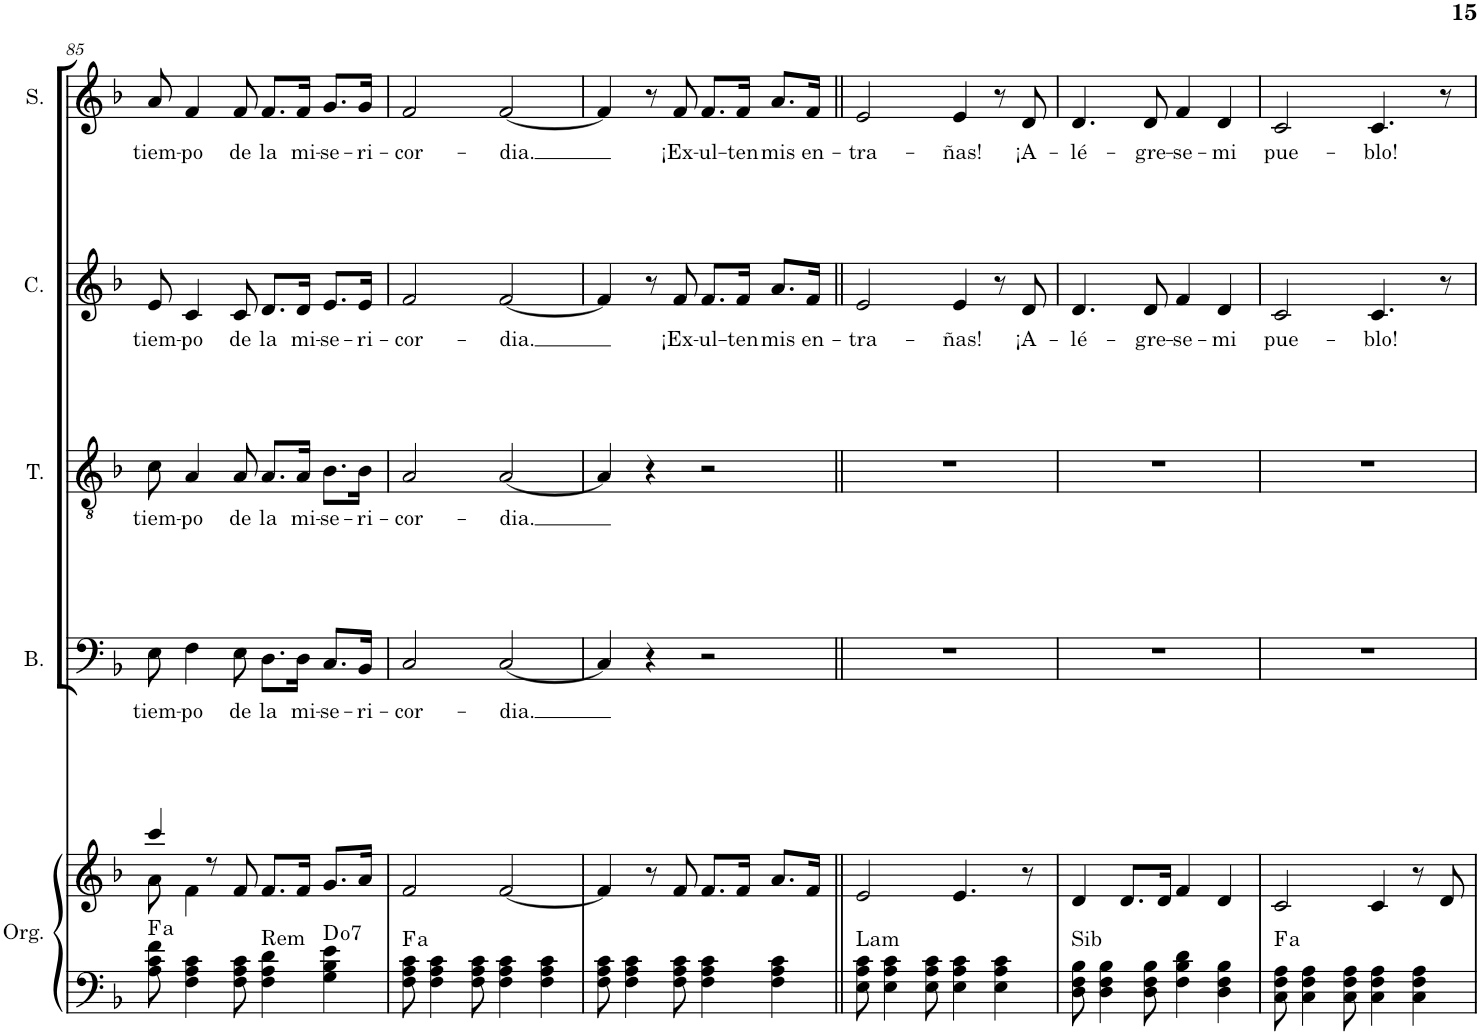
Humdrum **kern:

**kern	**kern	**harte	**kern	**text	**kern	**text	**kern	**text	**kern	**text
*part5	*part5	*part5	*part4	*part4	*part3	*part3	*part2	*part2	*part1	*part1
*staff6	*staff5	*	*staff4	*staff4	*staff3	*staff3	*staff2	*staff2	*staff1	*staff1
*I"Órgano	*	*	*I"Bajo	*	*I"Tenor	*	*I"Contralto	*	*I"Soprano	*
*	*	*	*I'B.	*	*I'T.	*	*I'C.	*	*I'S.	*
!!LO:PB:g=z
*clefF4	*clefG2	*	*clefF4	*	*clefGv2	*	*clefG2	*	*clefG2	*
*k[b-]	*k[b-]	*	*k[b-]	*	*k[b-]	*	*k[b-]	*	*k[b-]	*
*M4/4	*M4/4	*	*M4/4	*	*M4/4	*	*M4/4	*	*M4/4	*
=85	=85	=85	=85	=85	=85	=85	=85	=85	=85	=85
*	*^	*	*	*	*	*	*	*	*	*
!	!	!	!LO:H:kt=a	!	!LO:LY:b	!	!LO:LY:b	!	!LO:LY:b	!	!LO:LY:b
8A\ 8c\ 8f\	4ccc/	8a\	.	8E\	tiem-	8c\	tiem-	8e/	tiem-	8a/	tiem-
!	!	!	!	!	!LO:LY:b	!	!LO:LY:b	!	!LO:LY:b	!	!LO:LY:b
4F\ 4A\ 4c\	.	4f\	.	4F\	-po	4A/	-po	4c/	-po	4f/	-po
.	8r	.	.	.	.	.	.	.	.	.	.
!	!	!	!	!	!LO:LY:b	!	!LO:LY:b	!	!LO:LY:b	!	!LO:LY:b
8F\ 8A\ 8c\	8f/	2ryy	.	8E\	de	8A/	de	8c/	de	8f/	de
!	!	!	!LO:H:kt=Rem	!	!LO:LY:b	!	!LO:LY:b	!	!LO:LY:b	!	!LO:LY:b
4F\ 4A\ 4d\	8.f/L	.	N	8.D\L	la	8.A/L	la	8.d/L	la	8.f/L	la
!	!	!	!	!	!LO:LY:b	!	!LO:LY:b	!	!LO:LY:b	!	!LO:LY:b
.	16f/Jk	.	.	16D\Jk	mi-	16A/Jk	mi-	16d/Jk	mi-	16f/Jk	mi-
!	!	!	!LO:H:kt=7	!	!LO:LY:b	!	!LO:LY:b	!	!LO:LY:b	!	!LO:LY:b
4G\ 4B-\ 4e\	8.g/L	.	D:dim7	8.C/L	-se-	8.B-\L	-se-	8.e/L	-se-	8.g/L	-se-
.	.	8ryy	.	.	.	.	.	.	.	.	.
!	!	!	!	!	!LO:LY:b	!	!LO:LY:b	!	!LO:LY:b	!	!LO:LY:b
.	16a/Jk	.	.	16BB-/Jk	-ri-	16B-\Jk	-ri-	16e/Jk	-ri-	16g/Jk	-ri-
*	*v	*v	*	*	*	*	*	*	*	*	*
=86	=86	=86	=86	=86	=86	=86	=86	=86	=86	=86
!	!	!LO:H:kt=a	!	!LO:LY:b	!	!LO:LY:b	!	!LO:LY:b	!	!LO:LY:b
8F\ 8A\ 8c\	2f/	.	2C/	-cor-	2A/	-cor-	2f/	-cor-	2f/	-cor-
4F\ 4A\ 4c\	.	.	.	.	.	.	.	.	.	.
8F\ 8A\ 8c\	.	.	.	.	.	.	.	.	.	.
!	!	!	!	!LO:LY:b	!	!LO:LY:b	!	!LO:LY:b	!	!LO:LY:b
4F\ 4A\ 4c\	[2f/	.	[2C/	-dia.	[2A/	-dia.	[2f/	-dia.	[2f/	-dia.
4F\ 4A\ 4c\	.	.	.	.	.	.	.	.	.	.
=87	=87	=87	=87	=87	=87	=87	=87	=87	=87	=87
8F\ 8A\ 8c\	4f/]	.	4C/]	.	4A/]	.	4f/]	.	4f/]	.
4F\ 4A\ 4c\	.	.	.	.	.	.	.	.	.	.
.	8r	.	4r	.	4r	.	8r	.	8r	.
!	!	!	!	!	!	!	!	!LO:LY:b	!	!LO:LY:b
8F\ 8A\ 8c\	8f/	.	.	.	.	.	8f/	¡Ex-	8f/	¡Ex-
!	!	!	!	!	!	!	!	!LO:LY:b	!	!LO:LY:b
4F\ 4A\ 4c\	8.f/L	.	2r	.	2r	.	8.f/L	-ul-	8.f/L	-ul-
!	!	!	!	!	!	!	!	!LO:LY:b	!	!LO:LY:b
.	16f/Jk	.	.	.	.	.	16f/Jk	-ten	16f/Jk	-ten
!	!	!	!	!	!	!	!	!LO:LY:b	!	!LO:LY:b
4F\ 4A\ 4c\	8.a/L	.	.	.	.	.	8.a/L	mis	8.a/L	mis
!	!	!	!	!	!	!	!	!LO:LY:b	!	!LO:LY:b
.	16f/Jk	.	.	.	.	.	16f/Jk	en-	16f/Jk	en-
=88||	=88||	=88||	=88||	=88||	=88||	=88||	=88||	=88||	=88||	=88||
!	!	!LO:H:kt=Lam	!	!	!	!	!	!LO:LY:b	!	!LO:LY:b
8E\ 8A\ 8c\	2e/	N	1r	.	1r	.	2e/	-tra-	2e/	-tra-
4E\ 4A\ 4c\	.	.	.	.	.	.	.	.	.	.
8E\ 8A\ 8c\	.	.	.	.	.	.	.	.	.	.
!	!	!	!	!	!	!	!	!LO:LY:b	!	!LO:LY:b
4E\ 4A\ 4c\	4.e/	.	.	.	.	.	4e/	-ñas!	4e/	-ñas!
4E\ 4A\ 4c\	.	.	.	.	.	.	8r	.	8r	.
!	!	!	!	!	!	!	!	!LO:LY:b	!	!LO:LY:b
.	8r	.	.	.	.	.	8d/	¡A-	8d/	¡A-
=89	=89	=89	=89	=89	=89	=89	=89	=89	=89	=89
!	!	!LO:H:kt=Sib	!	!	!	!	!	!LO:LY:b	!	!LO:LY:b
8D\ 8F\ 8B-\	4d/	N	1r	.	1r	.	4.d/	-lé-	4.d/	-lé-
4D\ 4F\ 4B-\	.	.	.	.	.	.	.	.	.	.
.	8.d/L	.	.	.	.	.	.	.	.	.
!	!	!	!	!	!	!	!	!LO:LY:b	!	!LO:LY:b
8D\ 8F\ 8B-\	.	.	.	.	.	.	8d/	-gre-	8d/	-gre-
.	16d/Jk	.	.	.	.	.	.	.	.	.
!	!	!	!	!	!	!	!	!LO:LY:b	!	!LO:LY:b
4F\ 4B-\ 4d\	4f/	.	.	.	.	.	4f/	-se-	4f/	-se-
!	!	!	!	!	!	!	!	!LO:LY:b	!	!LO:LY:b
4D\ 4F\ 4B-\	4d/	.	.	.	.	.	4d/	-mi	4d/	-mi
=90	=90	=90	=90	=90	=90	=90	=90	=90	=90	=90
!	!	!LO:H:kt=a	!	!	!	!	!	!LO:LY:b	!	!LO:LY:b
8C\ 8F\ 8A\	2c/	.	1r	.	1r	.	2c/	pue-	2c/	pue-
4C\ 4F\ 4A\	.	.	.	.	.	.	.	.	.	.
8C\ 8F\ 8A\	.	.	.	.	.	.	.	.	.	.
!	!	!	!	!	!	!	!	!LO:LY:b	!	!LO:LY:b
4C\ 4F\ 4A\	4c/	.	.	.	.	.	4.c/	-blo!	4.c/	-blo!
4C\ 4F\ 4A\	8r	.	.	.	.	.	.	.	.	.
.	8d/	.	.	.	.	.	8r	.	8r	.
=	=	=	=	=	=	=	=	=	=	=
*-	*-	*-	*-	*-	*-	*-	*-	*-	*-	*-
